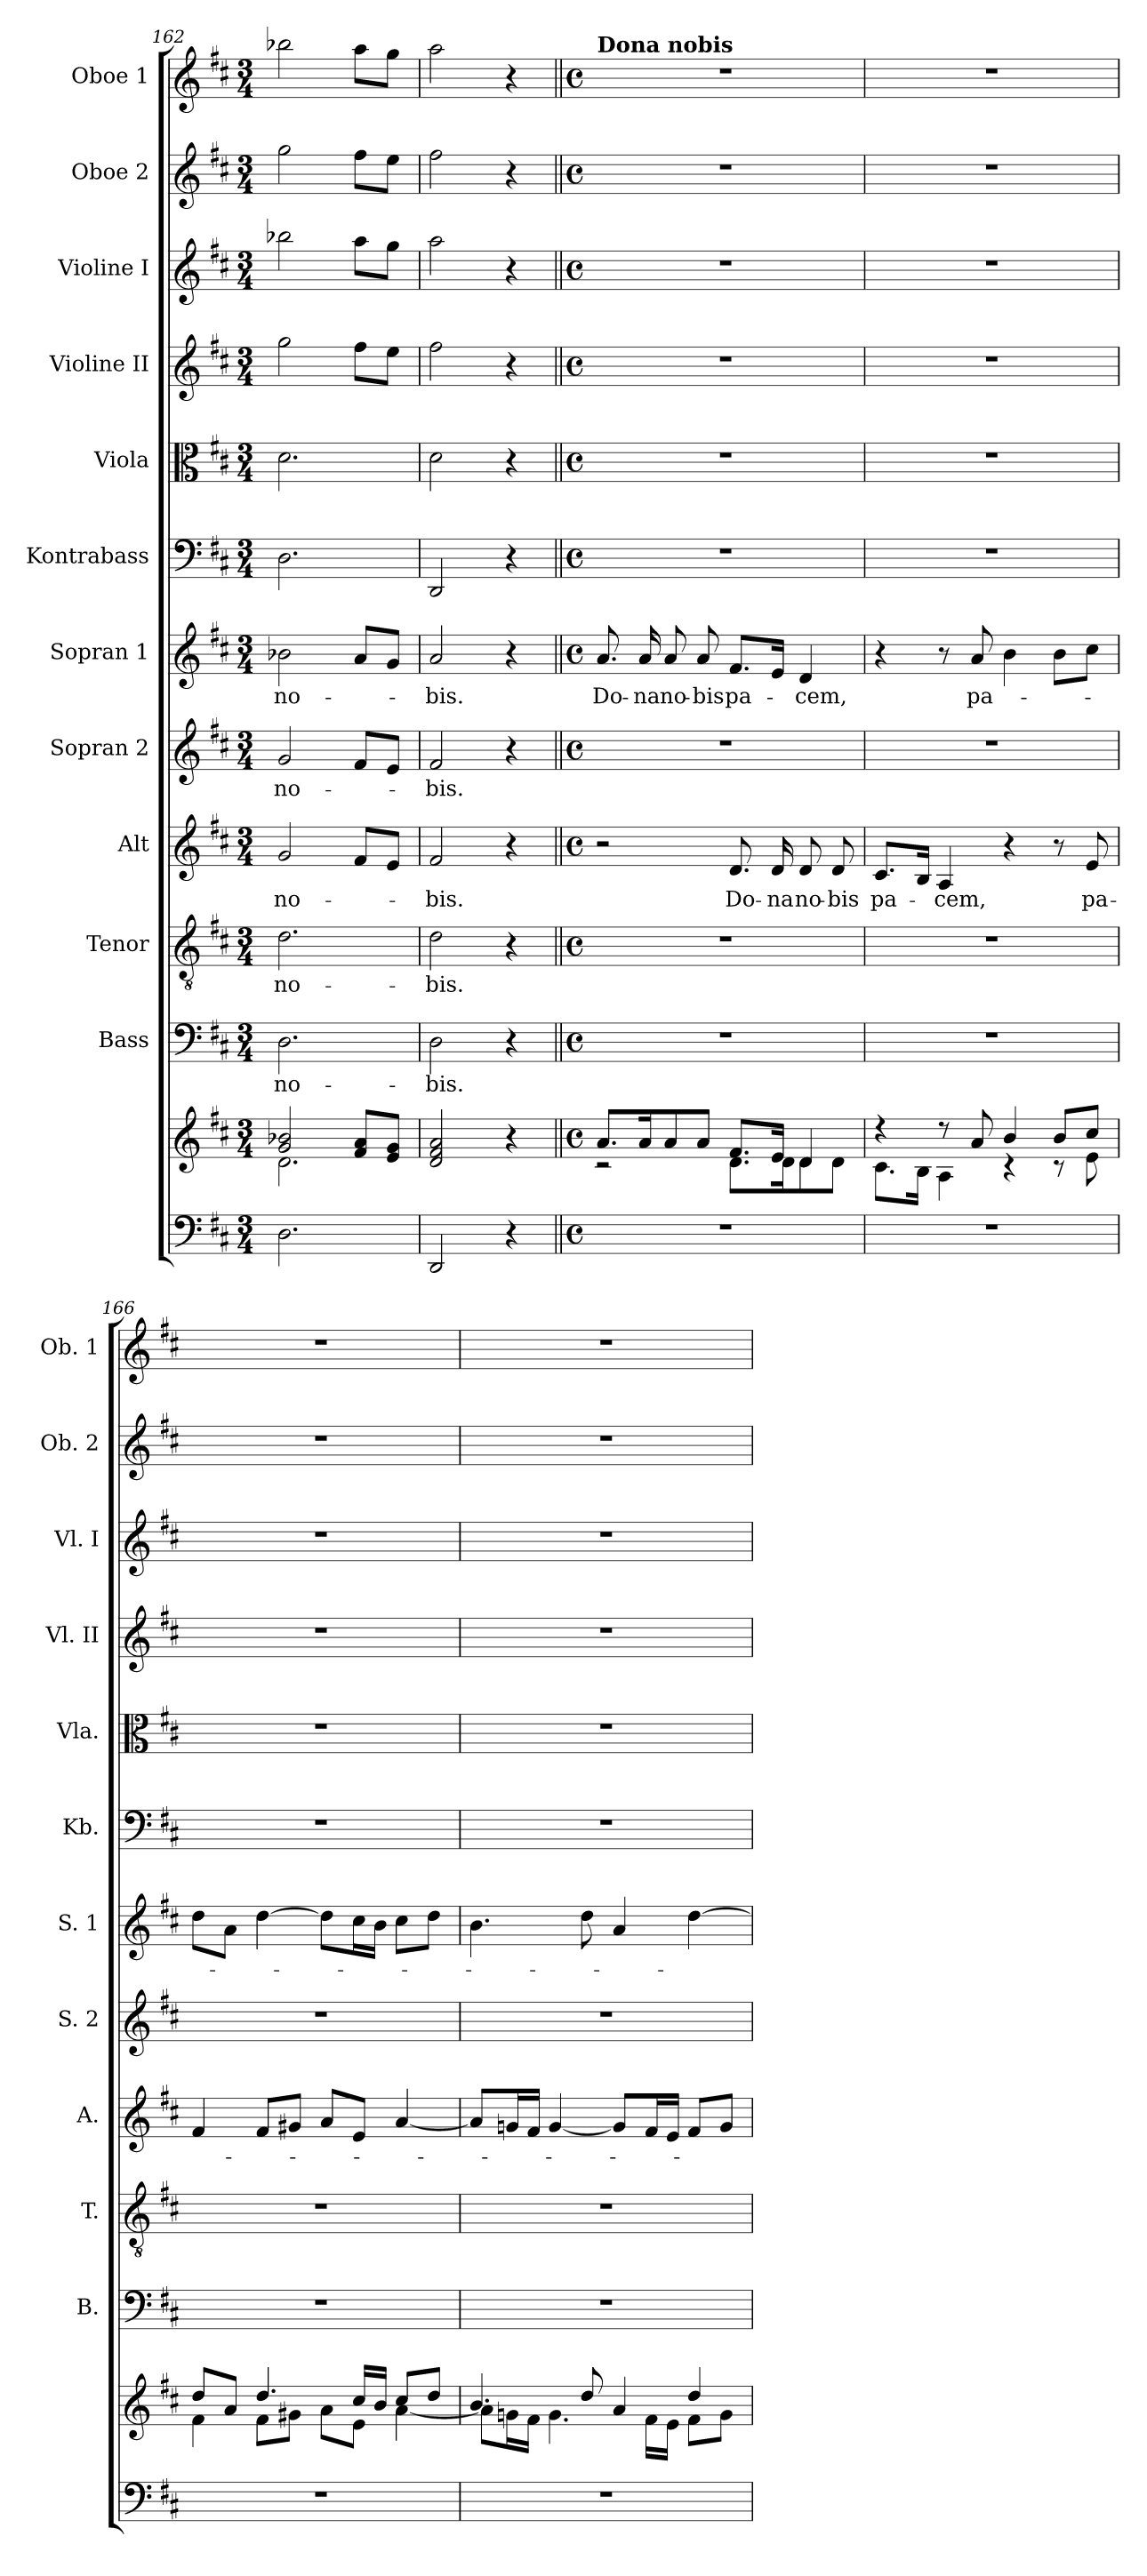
**kern	**kern	**kern	**text	**kern	**text	**kern	**text	**kern	**text	**kern	**text	**kern	**kern	**kern	**kern	**kern	**kern
*part12	*part12	*part11	*part11	*part10	*part10	*part9	*part9	*part8	*part8	*part7	*part7	*part6	*part5	*part4	*part3	*part2	*part1
*staff13	*staff12	*staff11	*staff11	*staff10	*staff10	*staff9	*staff9	*staff8	*staff8	*staff7	*staff7	*staff6	*staff5	*staff4	*staff3	*staff2	*staff1
*	*	*I"Bass	*	*I"Tenor	*	*I"Alt	*	*I"Sopran 2	*	*I"Sopran 1	*	*I"Kontrabass	*I"Viola	*I"Violine II	*I"Violine I	*I"Oboe 2	*I"Oboe 1
*	*	*I'B.	*	*I'T.	*	*I'A.	*	*I'S. 2	*	*I'S. 1	*	*I'Kb.	*I'Vla.	*I'Vl. II	*I'Vl. I	*I'Ob. 2	*I'Ob. 1
*clefF4	*clefG2	*clefF4	*	*clefGv2	*	*clefG2	*	*clefG2	*	*clefG2	*	*clefF4	*clefC3	*clefG2	*clefG2	*clefG2	*clefG2
*	*	*	*	*	*	*	*	*	*	*	*	*ITrd7c12	*	*	*	*	*
*k[f#c#]	*k[f#c#]	*k[f#c#]	*	*k[f#c#]	*	*k[f#c#]	*	*k[f#c#]	*	*k[f#c#]	*	*k[f#c#]	*k[f#c#]	*k[f#c#]	*k[f#c#]	*k[f#c#]	*k[f#c#]
*D:	*D:	*D:	*	*D:	*	*D:	*	*D:	*	*D:	*	*D:	*D:	*D:	*D:	*D:	*D:
*M3/4	*M3/4	*M3/4	*	*M3/4	*	*M3/4	*	*M3/4	*	*M3/4	*	*M3/4	*M3/4	*M3/4	*M3/4	*M3/4	*M3/4
=162	=162	=162	=162	=162	=162	=162	=162	=162	=162	=162	=162	=162	=162	=162	=162	=162	=162
*	*^	*	*	*	*	*	*	*	*	*	*	*	*	*	*	*	*
!	!	!	!	!LO:LY:b	!	!LO:LY:b	!	!LO:LY:b	!	!LO:LY:b	!	!LO:LY:b	!	!	!	!	!	!
2.D\	2g/ 2b-X/	2.d\	2.D\	no-	2.d\	no-	2g/	no-	2g/	no-	2b-X\	no-	2.DD\	2.d\	2gg\	2bb-X\	2gg\	2bb-X\
.	8f#/ 8a/L	.	.	.	.	.	8f#/L	.	8f#/L	.	8a/L	.	.	.	8ff#\L	8aa\L	8ff#\L	8aa\L
.	8e/ 8g/J	.	.	.	.	.	8e/J	.	8e/J	.	8g/J	.	.	.	8ee\J	8gg\J	8ee\J	8gg\J
*	*v	*v	*	*	*	*	*	*	*	*	*	*	*	*	*	*	*	*
=163	=163	=163	=163	=163	=163	=163	=163	=163	=163	=163	=163	=163	=163	=163	=163	=163	=163
!	!	!	!LO:LY:b	!	!LO:LY:b	!	!LO:LY:b	!	!LO:LY:b	!	!LO:LY:b	!	!	!	!	!	!
2DD/	2d/ 2f#/ 2a/	2D\	-bis.	2d\	-bis.	2f#/	-bis.	2f#/	-bis.	2a/	-bis.	2DDD/	2d\	2ff#\	2aa\	2ff#\	2aa\
4r	4r	4r	.	4r	.	4r	.	4r	.	4r	.	4r	4r	4r	4r	4r	4r
=164||	=164||	=164||	=164||	=164||	=164||	=164||	=164||	=164||	=164||	=164||	=164||	=164||	=164||	=164||	=164||	=164||	=164||
*M4/4	*M4/4	*M4/4	*	*M4/4	*	*M4/4	*	*M4/4	*	*M4/4	*	*M4/4	*M4/4	*M4/4	*M4/4	*M4/4	*M4/4
*met(c)	*met(c)	*met(c)	*	*met(c)	*	*met(c)	*	*met(c)	*	*met(c)	*	*met(c)	*met(c)	*met(c)	*met(c)	*met(c)	*met(c)
*	*^	*	*	*	*	*	*	*	*	*	*	*	*	*	*	*	*
!	!	!	!	!	!	!	!	!	!	!	!	!	!	!	!	!	!	!LO:TX:a:B:t=Dona nobis
!	!	!	!	!	!	!	!	!	!	!	!	!LO:LY:b	!	!	!	!	!	!
1r	8.a/L	2rc	1r	.	1r	.	2r	.	1r	.	8.a/	Do-	1r	1r	1r	1r	1r	1r
!	!	!	!	!	!	!	!	!	!	!	!	!LO:LY:b	!	!	!	!	!	!
.	16a/k	.	.	.	.	.	.	.	.	.	16a/	-na	.	.	.	.	.	.
!	!	!	!	!	!	!	!	!	!	!	!	!LO:LY:b	!	!	!	!	!	!
.	8a/	.	.	.	.	.	.	.	.	.	8a/	no-	.	.	.	.	.	.
!	!	!	!	!	!	!	!	!	!	!	!	!LO:LY:b	!	!	!	!	!	!
.	8a/J	.	.	.	.	.	.	.	.	.	8a/	-bis	.	.	.	.	.	.
!	!	!	!	!	!	!	!	!LO:LY:b	!	!	!	!LO:LY:b	!	!	!	!	!	!
.	8.f#/L	8.d\L	.	.	.	.	8.d/	Do-	.	.	8.f#/L	pa-	.	.	.	.	.	.
!	!	!	!	!	!	!	!	!LO:LY:b	!	!	!	!	!	!	!	!	!	!
.	16e/Jk	16d\k	.	.	.	.	16d/	-na	.	.	16e/Jk	.	.	.	.	.	.	.
!	!	!	!	!	!	!	!	!LO:LY:b	!	!	!	!LO:LY:b	!	!	!	!	!	!
.	4d/	8d\	.	.	.	.	8d/	no-	.	.	4d/	-cem,	.	.	.	.	.	.
!	!	!	!	!	!	!	!	!LO:LY:b	!	!	!	!	!	!	!	!	!	!
.	.	8d\J	.	.	.	.	8d/	-bis	.	.	.	.	.	.	.	.	.	.
!!LO:PB:g=z
=165	=165	=165	=165	=165	=165	=165	=165	=165	=165	=165	=165	=165	=165	=165	=165	=165	=165	=165
!	!	!	!	!	!	!	!	!LO:LY:b	!	!	!	!	!	!	!	!	!	!
1r	4r	8.c#\L	1r	.	1r	.	8.c#/L	pa-	1r	.	4r	.	1r	1r	1r	1r	1r	1r
.	.	16B\Jk	.	.	.	.	16B/Jk	.	.	.	.	.	.	.	.	.	.	.
!	!	!	!	!	!	!	!	!LO:LY:b	!	!	!	!	!	!	!	!	!	!
.	8r	4A\	.	.	.	.	4A/	-cem,	.	.	8r	.	.	.	.	.	.	.
!	!	!	!	!	!	!	!	!	!	!	!	!LO:LY:b	!	!	!	!	!	!
.	8a/	.	.	.	.	.	.	.	.	.	8a/	pa-	.	.	.	.	.	.
.	4b/	4rc	.	.	.	.	4r	.	.	.	4b\	.	.	.	.	.	.	.
.	8b/L	8rc	.	.	.	.	8r	.	.	.	8b\L	.	.	.	.	.	.	.
!	!	!	!	!	!	!	!	!LO:LY:b	!	!	!	!	!	!	!	!	!	!
.	8cc#/J	8e\	.	.	.	.	8e/	pa-	.	.	8cc#\J	.	.	.	.	.	.	.
=166	=166	=166	=166	=166	=166	=166	=166	=166	=166	=166	=166	=166	=166	=166	=166	=166	=166	=166
1r	8dd/L	4f#\	1r	.	1r	.	4f#/	.	1r	.	8dd\L	.	1r	1r	1r	1r	1r	1r
.	8a/J	.	.	.	.	.	.	.	.	.	8a\J	.	.	.	.	.	.	.
.	4.dd/	8f#\L	.	.	.	.	8f#/L	.	.	.	[4dd\	.	.	.	.	.	.	.
.	.	8g#X\J	.	.	.	.	8g#X/J	.	.	.	.	.	.	.	.	.	.	.
.	.	8a\L	.	.	.	.	8a/L	.	.	.	8dd\L]	.	.	.	.	.	.	.
.	16cc#/LL	8e\J	.	.	.	.	8e/J	.	.	.	16cc#\L	.	.	.	.	.	.	.
.	16b/JJ	.	.	.	.	.	.	.	.	.	16b\JJ	.	.	.	.	.	.	.
.	8cc#/L	[<4a\	.	.	.	.	[4a/	.	.	.	8cc#\L	.	.	.	.	.	.	.
.	8dd/J	.	.	.	.	.	.	.	.	.	8dd\J	.	.	.	.	.	.	.
=167	=167	=167	=167	=167	=167	=167	=167	=167	=167	=167	=167	=167	=167	=167	=167	=167	=167	=167
1r	4.b/	8a\L]	1r	.	1r	.	8a/L]	.	1r	.	4.b\	.	1r	1r	1r	1r	1r	1r
.	.	16gn\L	.	.	.	.	16gn/L	.	.	.	.	.	.	.	.	.	.	.
.	.	16f#\JJ	.	.	.	.	16f#/JJ	.	.	.	.	.	.	.	.	.	.	.
.	.	4.g\	.	.	.	.	[4g/	.	.	.	.	.	.	.	.	.	.	.
.	8dd/	.	.	.	.	.	.	.	.	.	8dd\	.	.	.	.	.	.	.
.	4a/	.	.	.	.	.	8g/L]	.	.	.	4a/	.	.	.	.	.	.	.
.	.	16f#\LL	.	.	.	.	16f#/L	.	.	.	.	.	.	.	.	.	.	.
.	.	16e\JJ	.	.	.	.	16e/JJ	.	.	.	.	.	.	.	.	.	.	.
.	4dd/	8f#\L	.	.	.	.	8f#/L	.	.	.	[4dd\	.	.	.	.	.	.	.
.	.	8g\J	.	.	.	.	8g/J	.	.	.	.	.	.	.	.	.	.	.
*	*v	*v	*	*	*	*	*	*	*	*	*	*	*	*	*	*	*	*
=	=	=	=	=	=	=	=	=	=	=	=	=	=	=	=	=	=
*-	*-	*-	*-	*-	*-	*-	*-	*-	*-	*-	*-	*-	*-	*-	*-	*-	*-
